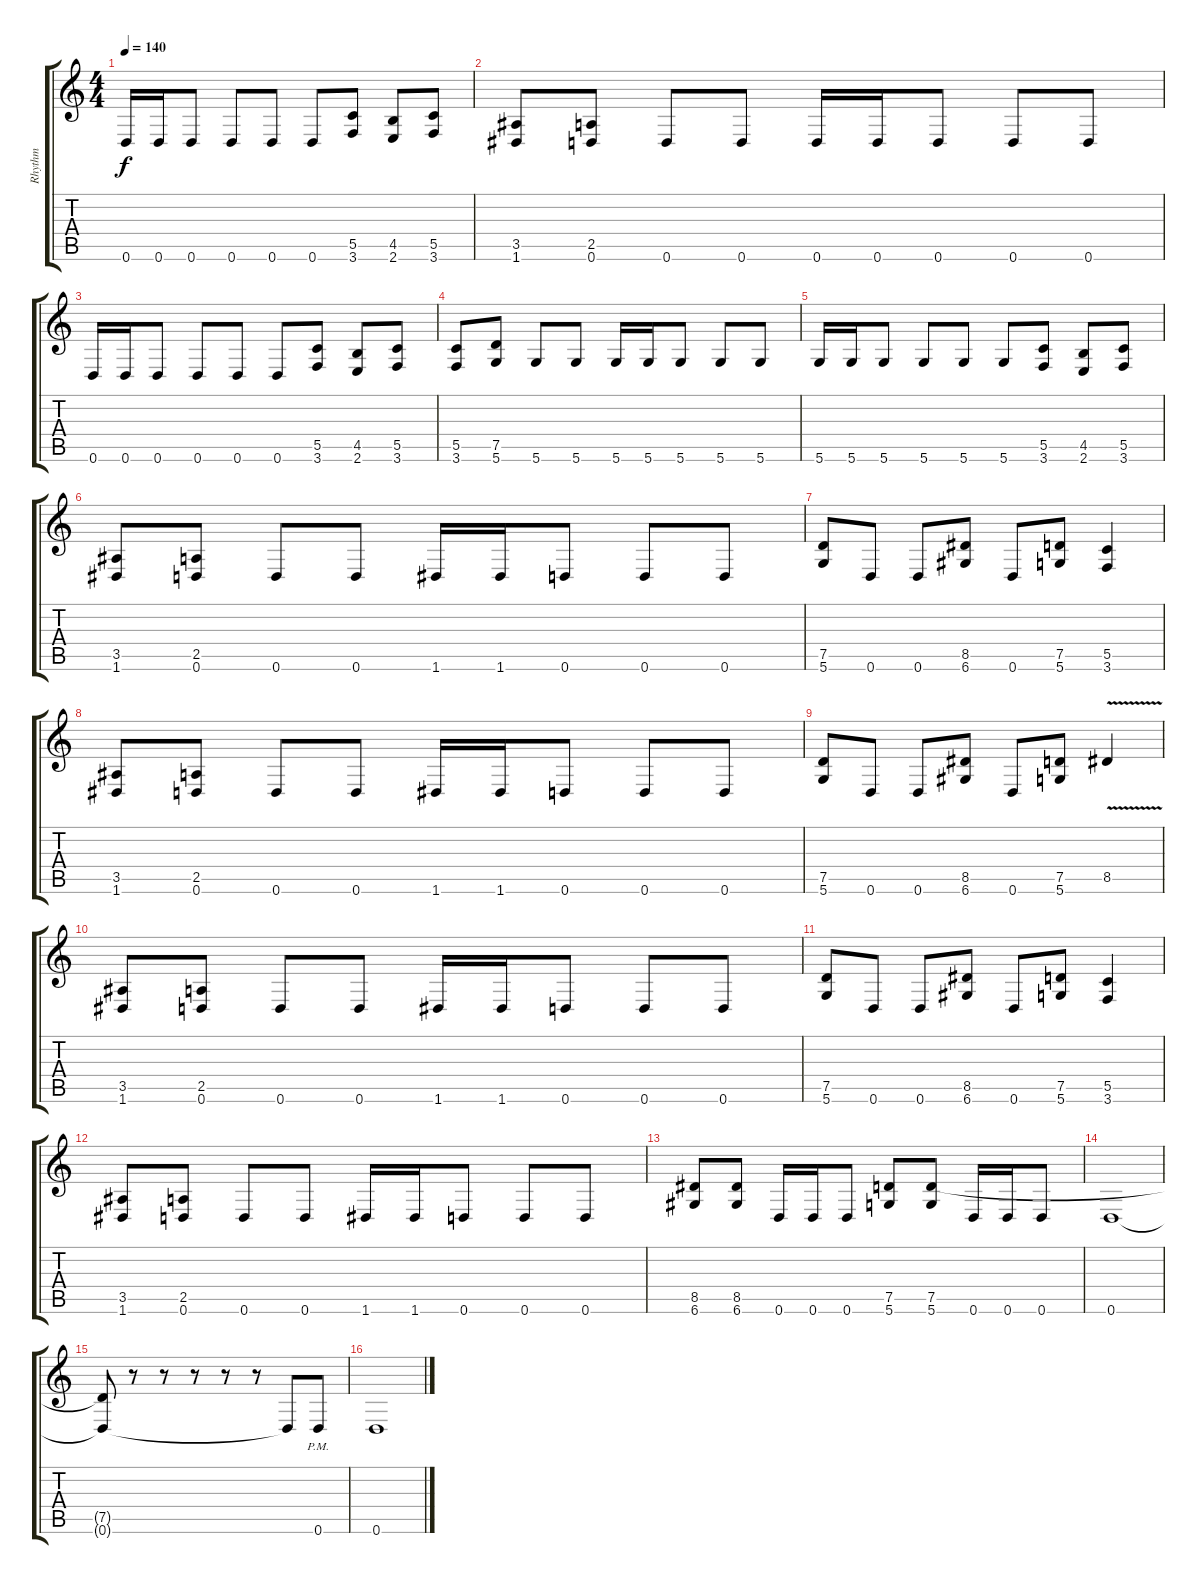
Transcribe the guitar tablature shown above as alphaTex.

\track ("Rhythm" "Rhythm") {instrument distortionguitar}
\staff {score tabs}
\tuning (D4 A3 F3 C3 G2 D2) {hide}
\ts (4 4)
\tempo 140
\clef g2
\ks c
0.6.16{dy f} 0.6.16 0.6.8 0.6.8 0.6.8 0.6.8 (5.5 3.6).8 (4.5 2.6).8 (5.5 3.6).8 |
(3.5 1.6).8 (2.5 0.6).8 0.6.8 0.6.8 0.6.16 0.6.16 0.6.8 0.6.8 0.6.8 |
0.6.16 0.6.16 0.6.8 0.6.8 0.6.8 0.6.8 (5.5 3.6).8 (4.5 2.6).8 (5.5 3.6).8 |
(5.5 3.6).8 (7.5 5.6).8 5.6.8 5.6.8 5.6.16 5.6.16 5.6.8 5.6.8 5.6.8 |
5.6.16 5.6.16 5.6.8 5.6.8 5.6.8 5.6.8 (5.5 3.6).8 (4.5 2.6).8 (5.5 3.6).8 |
(3.5 1.6).8 (2.5 0.6).8 0.6.8 0.6.8 1.6.16 1.6.16 0.6.8 0.6.8 0.6.8 |
(7.5 5.6).8 0.6.8 0.6.8 (8.5 6.6).8 0.6.8 (7.5 5.6).8 (5.5 3.6).4 |
(3.5 1.6).8 (2.5 0.6).8 0.6.8 0.6.8 1.6.16 1.6.16 0.6.8 0.6.8 0.6.8 |
(7.5 5.6).8 0.6.8 0.6.8 (8.5 6.6).8 0.6.8 (7.5 5.6).8 8.5{v}.4 |
(3.5 1.6).8 (2.5 0.6).8 0.6.8 0.6.8 1.6.16 1.6.16 0.6.8 0.6.8 0.6.8 |
(7.5 5.6).8 0.6.8 0.6.8 (8.5 6.6).8 0.6.8 (7.5 5.6).8 (5.5 3.6).4 |
(3.5 1.6).8 (2.5 0.6).8 0.6.8 0.6.8 1.6.16 1.6.16 0.6.8 0.6.8 0.6.8 |
(8.5 6.6).8 (8.5 6.6).8 0.6.16 0.6.16 0.6.8 (7.5 5.6).8 (7.5 5.6).8 0.6.16 0.6.16 0.6.8 |
0.6.1 |
(7.5{t} 0.6{t}).8 r.8 r.8 r.8 r.8 r.8 0.6{t}.8 0.6{pm}.8 |
0.6.1
